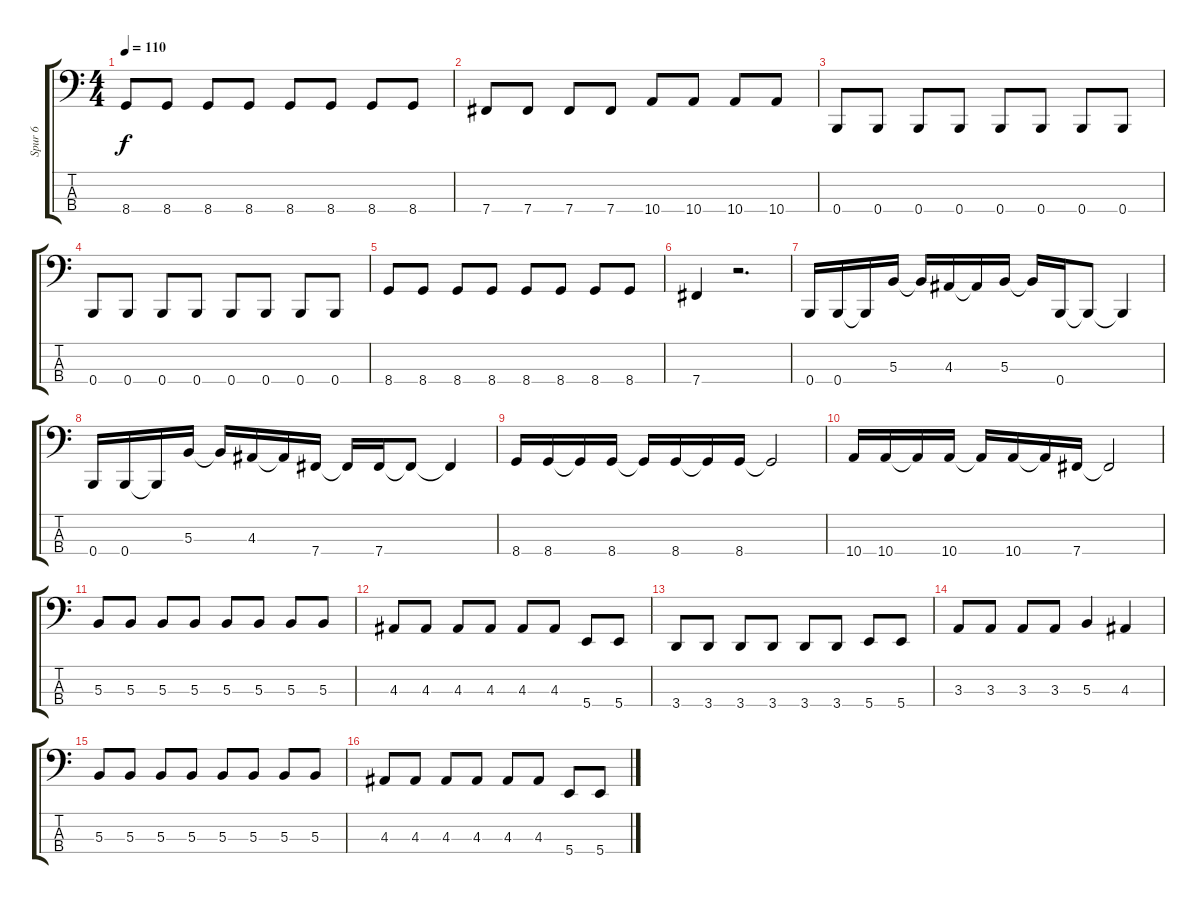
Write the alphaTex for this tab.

\track ("Spur 6" "Spur 6") {instrument electricbasspick}
\staff {score tabs}
\tuning (E2 B1 Gb1 B0) {hide}
\ts (4 4)
\tempo 110
\clef f4
\ks c
8.4.8{dy f} 8.4.8 8.4.8 8.4.8 8.4.8 8.4.8 8.4.8 8.4.8 |
7.4.8 7.4.8 7.4.8 7.4.8 10.4.8 10.4.8 10.4.8 10.4.8 |
0.4.8 0.4.8 0.4.8 0.4.8 0.4.8 0.4.8 0.4.8 0.4.8 |
0.4.8 0.4.8 0.4.8 0.4.8 0.4.8 0.4.8 0.4.8 0.4.8 |
8.4.8 8.4.8 8.4.8 8.4.8 8.4.8 8.4.8 8.4.8 8.4.8 |
7.4.4 r.2{d} |
0.4.16 0.4.16 0.4{t}.16 5.3.16 5.3{t}.16 4.3.16 4.3{t}.16 5.3.16 5.3{t}.16 0.4.16 0.4{t}.8 0.4{t}.4 |
0.4.16 0.4.16 0.4{t}.16 5.3.16 5.3{t}.16 4.3.16 4.3{t}.16 7.4.16 7.4{t}.16 7.4.16 7.4{t}.8 7.4{t}.4 |
8.4.16 8.4.16 8.4{t}.16 8.4.16 8.4{t}.16 8.4.16 8.4{t}.16 8.4.16 8.4{t}.2 |
10.4.16 10.4.16 10.4{t}.16 10.4.16 10.4{t}.16 10.4.16 10.4{t}.16 7.4.16 7.4{t}.2 |
5.3.8 5.3.8 5.3.8 5.3.8 5.3.8 5.3.8 5.3.8 5.3.8 |
4.3.8 4.3.8 4.3.8 4.3.8 4.3.8 4.3.8 5.4.8 5.4.8 |
3.4.8 3.4.8 3.4.8 3.4.8 3.4.8 3.4.8 5.4.8 5.4.8 |
3.3.8 3.3.8 3.3.8 3.3.8 5.3.4 4.3.4 |
5.3.8 5.3.8 5.3.8 5.3.8 5.3.8 5.3.8 5.3.8 5.3.8 |
4.3.8 4.3.8 4.3.8 4.3.8 4.3.8 4.3.8 5.4.8 5.4.8
